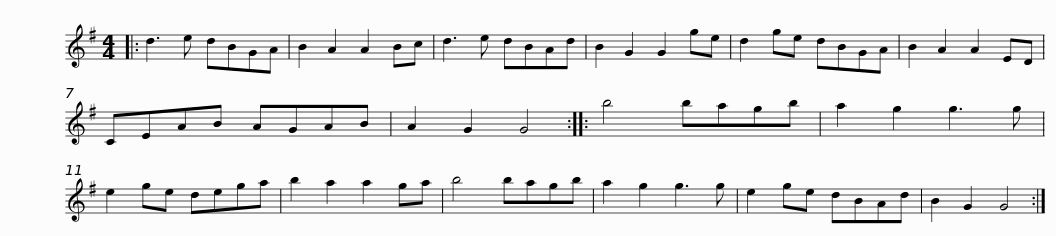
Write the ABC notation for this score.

X:1
L:1/8
M:4/4
I:linebreak $
K:G
V:1 treble
V:1
|: d3 e dBGA | B2 A2 A2 Bc | d3 e dBAd | B2 G2 G2 ge | d2 ge dBGA | %5
 B2 A2 A2 ED | CEAB AGAB |$ A2 G2 G4 :: b4 bagb | a2 g2 g3 g | %10
 e2 ge dega | b2 a2 a2 ga | b4 bagb | a2 g2 g3 g |$ e2 ge dBAd | %15
 B2 G2 G4 :| %16
